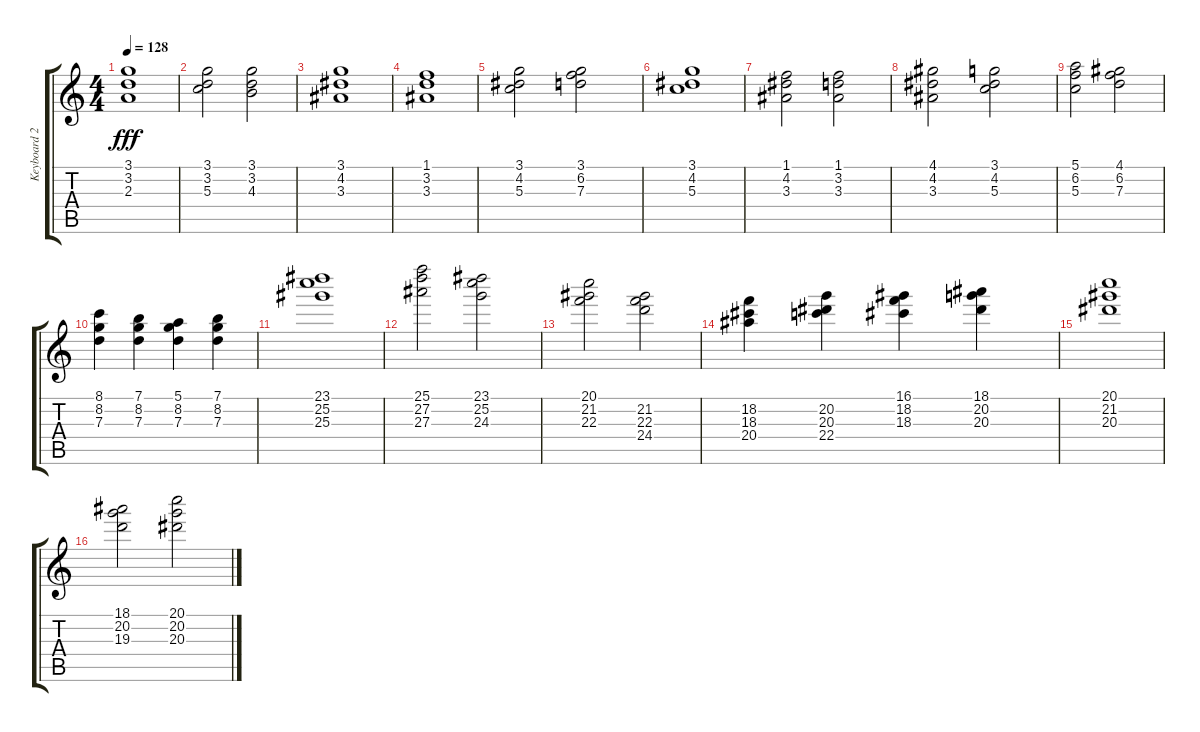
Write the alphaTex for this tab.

\track ("Keyboard 2" "Keyboard 2") {instrument overdrivenguitar}
\staff {score tabs}
\tuning (E4 B3 G3 D3 A2 E2) {hide}
\ts (4 4)
\tempo 128
\clef g2
\ks c
(3.1 3.2 2.3).1{dy fff} |
(3.1 3.2 5.3).2 (3.1 3.2 4.3).2 |
(3.1 4.2 3.3).1 |
(1.1 3.2 3.3).1 |
(3.1 4.2 5.3).2 (3.1 6.2 7.3).2 |
(3.1 4.2 5.3).1 |
(1.1 4.2 3.3).2 (1.1 3.2 3.3).2 |
(4.1 4.2 3.3).2 (3.1 4.2 5.3).2 |
(5.1 6.2 5.3).2 (4.1 6.2 7.3).2 |
(8.1 8.2 7.3).4 (7.1 8.2 7.3).4 (5.1 8.2 7.3).4 (7.1 8.2 7.3).4 |
(23.1 25.2 25.3).1{instrument electricpiano1} |
(25.1 27.2 27.3).2 (23.1 25.2 24.3).2 |
(20.1 21.2 22.3).2 (21.2 22.3 24.4).2 |
(18.2 18.3 20.4).4 (20.2 20.3 22.4).4 (16.1 18.2 18.3).4 (18.1 20.2 20.3).4 |
(20.1 21.2 20.3).1 |
(18.1 20.2 19.3).2 (20.1 20.2 20.3).2
